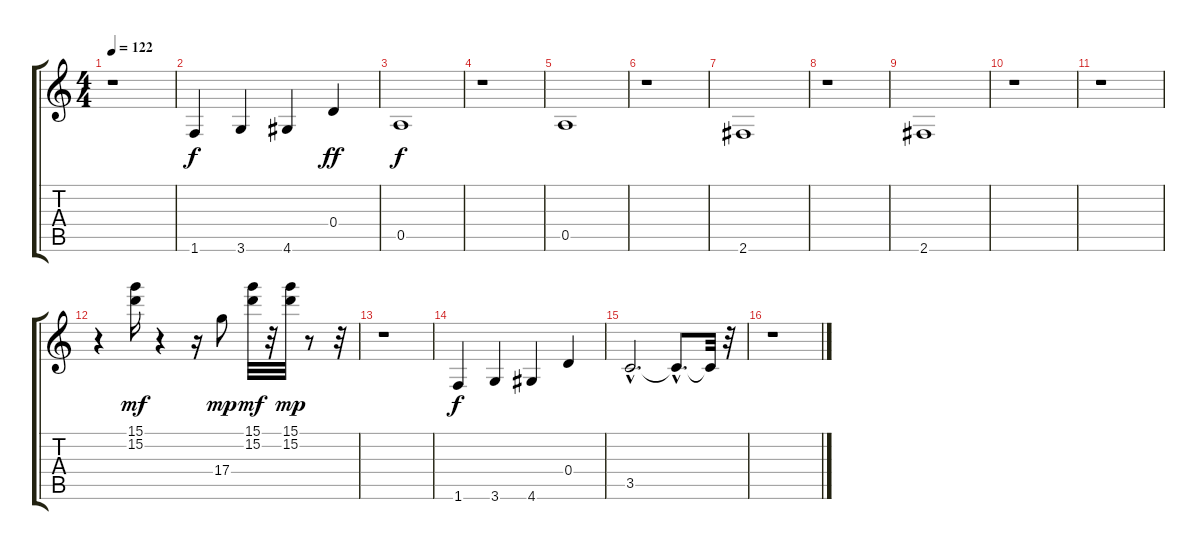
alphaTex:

\track "" {instrument electricguitarclean}
\staff {score tabs}
\tuning (E4 B3 G3 D3 A2 E2) {hide}
\ts (4 4)
\tempo 122
\clef g2
\ks c
r.1{dy f} |
1.6.4 3.6.4 4.6.4 0.4.4{dy ff} |
0.5.1{dy f} |
r.1 |
0.5.1 |
r.1 |
2.6.1 |
r.1 |
2.6.1 |
r.1 |
r.1 |
r.4 (15.1 15.2).16{dy mf} r.4 r.16 17.4.8{dy mp} (15.1 15.2).32{dy mf} r.32 (15.1 15.2).32{dy mp} r.8 r.32 |
r.1 |
1.6.4{dy f} 3.6.4 4.6.4 0.4.4 |
3.5{hac}.2{d} 3.5{hac t}.8{d} 3.5{t}.32 r.32 |
r.1
